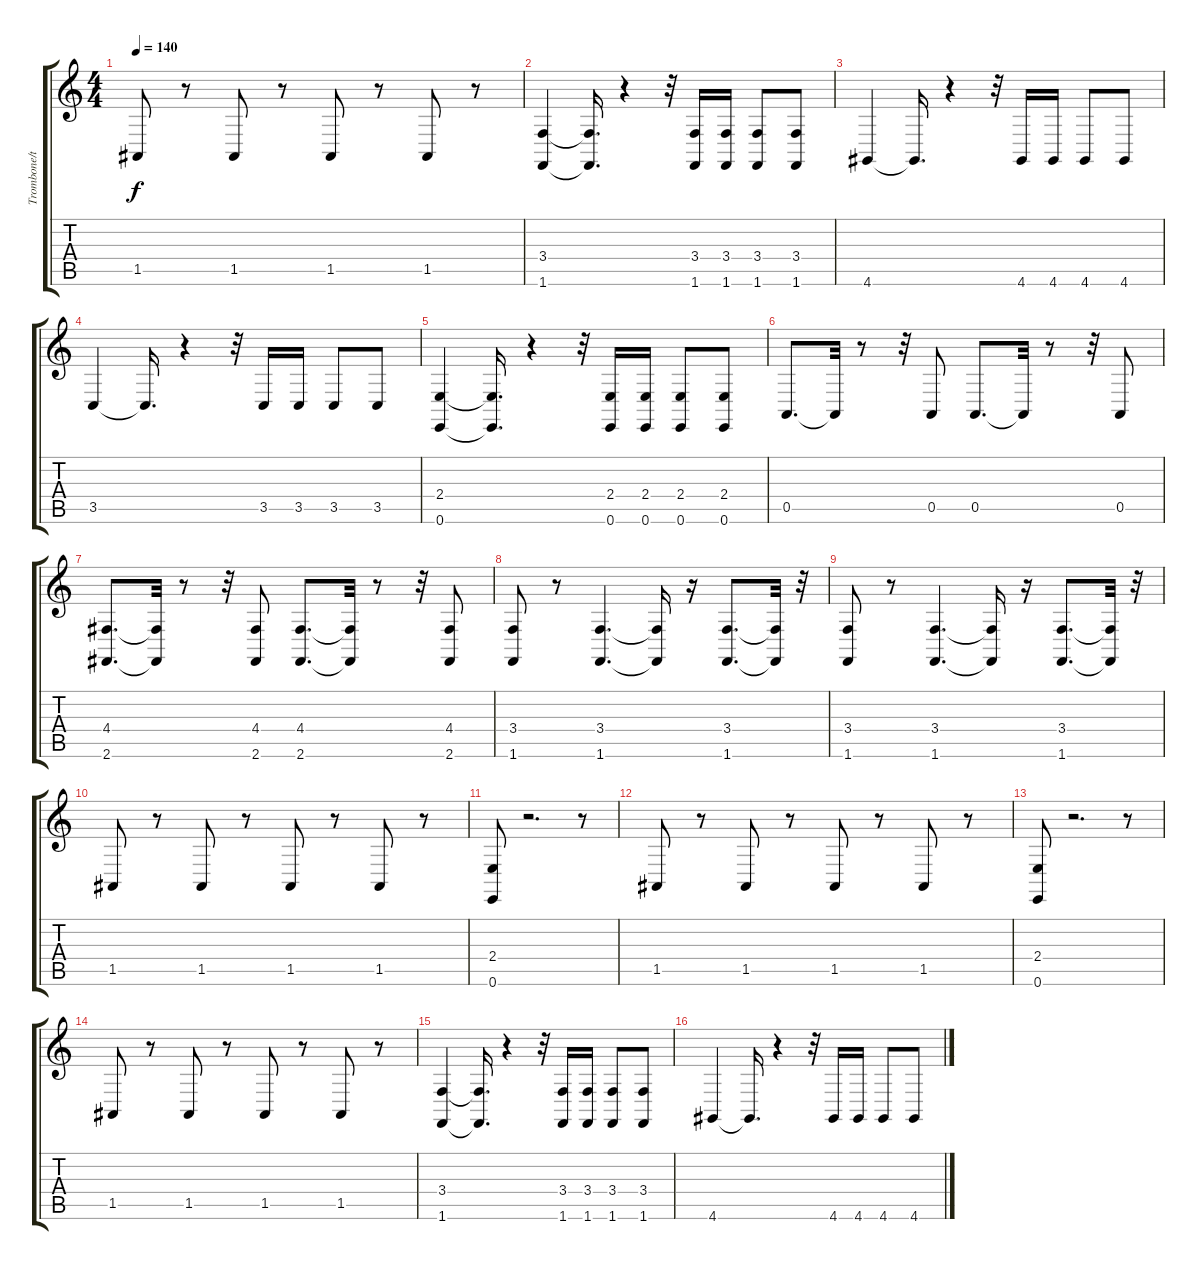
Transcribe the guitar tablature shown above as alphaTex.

\track ("Trombone/tuba" "Trombone/t") {instrument trombone}
\staff {score tabs}
\tuning (E4 B3 G3 D3 A2 E2) {hide}
\ts (4 4)
\tempo 140
\clef g2
\ks c
1.5.8{dy f} r.8 1.5.8 r.8 1.5.8 r.8 1.5.8 r.8 |
(3.4 1.6).4 (3.4{t} 1.6{t}).16{d} r.4 r.32 (3.4 1.6).16 (3.4 1.6).16 (3.4 1.6).8 (3.4 1.6).8 |
4.6.4 4.6{t}.16{d} r.4 r.32 4.6.16 4.6.16 4.6.8 4.6.8 |
3.5.4 3.5{t}.16{d} r.4 r.32 3.5.16 3.5.16 3.5.8 3.5.8 |
(2.4 0.6).4 (2.4{t} 0.6{t}).16{d} r.4 r.32 (2.4 0.6).16 (2.4 0.6).16 (2.4 0.6).8 (2.4 0.6).8 |
0.5.8{d} 0.5{t}.32 r.8 r.32 0.5.8 0.5.8{d} 0.5{t}.32 r.8 r.32 0.5.8 |
(4.4 2.6).8{d} (4.4{t} 2.6{t}).32 r.8 r.32 (4.4 2.6).8 (4.4 2.6).8{d} (4.4{t} 2.6{t}).32 r.8 r.32 (4.4 2.6).8 |
(3.4 1.6).8 r.8 (3.4 1.6).4{d} (3.4{t} 1.6{t}).16 r.16 (3.4 1.6).8{d} (3.4{t} 1.6{t}).32 r.32 |
(3.4 1.6).8 r.8 (3.4 1.6).4{d} (3.4{t} 1.6{t}).16 r.16 (3.4 1.6).8{d} (3.4{t} 1.6{t}).32 r.32 |
1.5.8 r.8 1.5.8 r.8 1.5.8 r.8 1.5.8 r.8 |
(2.4 0.6).8 r.2{d} r.8 |
1.5.8 r.8 1.5.8 r.8 1.5.8 r.8 1.5.8 r.8 |
(2.4 0.6).8 r.2{d} r.8 |
1.5.8 r.8 1.5.8 r.8 1.5.8 r.8 1.5.8 r.8 |
(3.4 1.6).4 (3.4{t} 1.6{t}).16{d} r.4 r.32 (3.4 1.6).16 (3.4 1.6).16 (3.4 1.6).8 (3.4 1.6).8 |
4.6.4 4.6{t}.16{d} r.4 r.32 4.6.16 4.6.16 4.6.8 4.6.8
